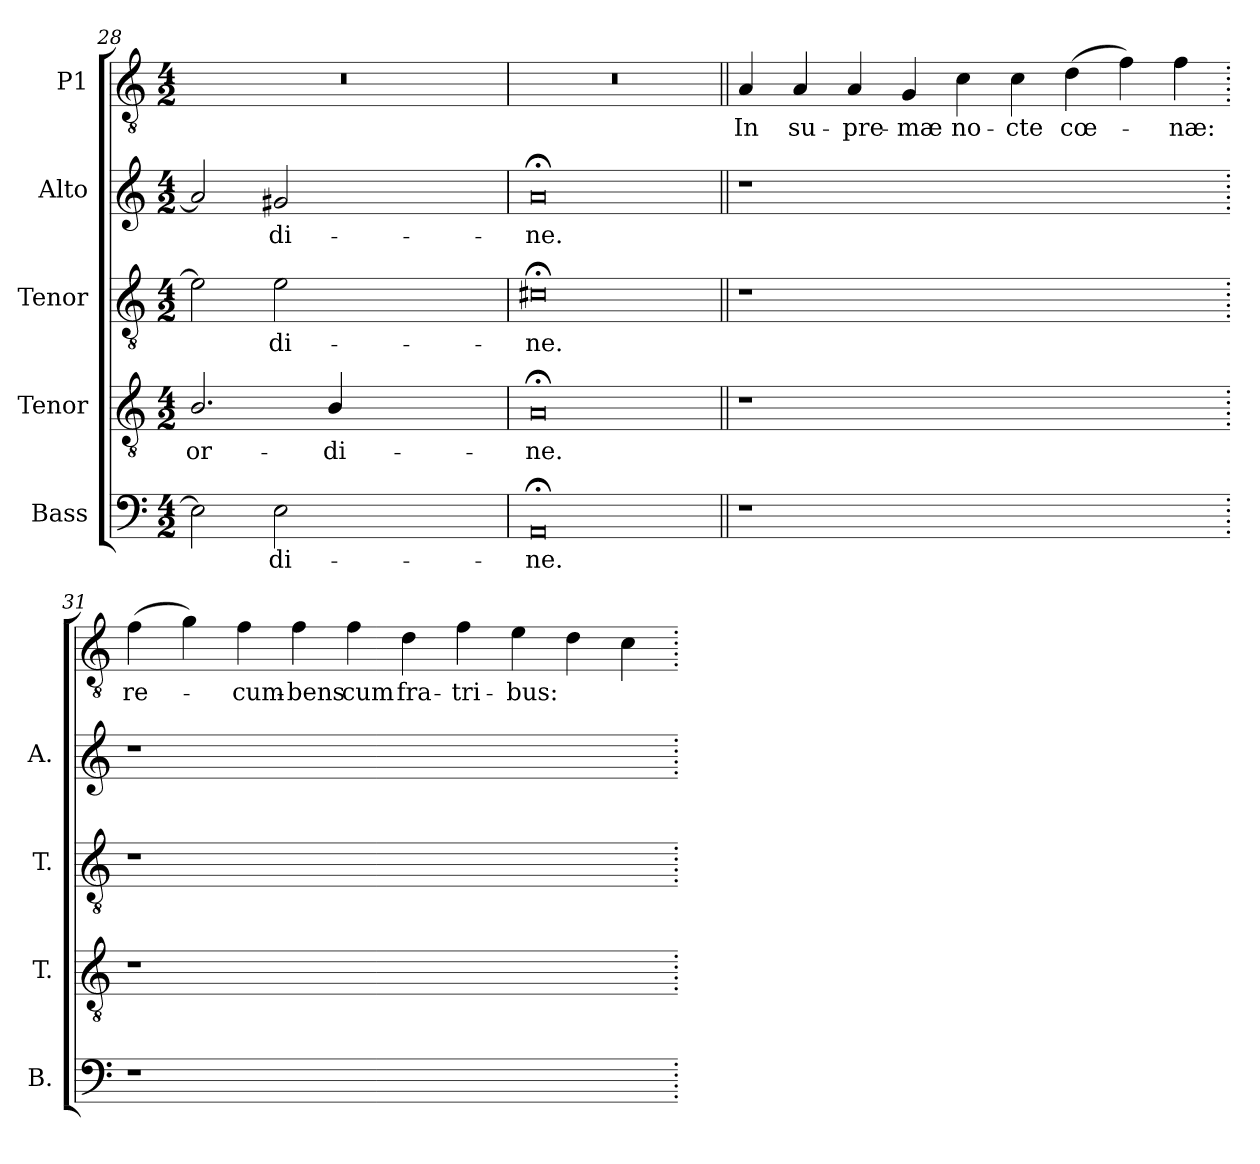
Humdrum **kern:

**kern	**text	**kern	**text	**kern	**text	**kern	**text	**kern	**text
*part5	*part5	*part4	*part4	*part3	*part3	*part2	*part2	*part1	*part1
*staff5	*staff5	*staff4	*staff4	*staff3	*staff3	*staff2	*staff2	*staff1	*staff1
*I"Bass	*	*I"Tenor	*	*I"Tenor	*	*I"Alto	*	*I"P1	*
*I'B.	*	*I'T.	*	*I'T.	*	*I'A.	*	*	*
*clefF4	*	*clefGv2	*	*clefGv2	*	*clefG2	*	*clefGv2	*
*	*	*ITrd7c12	*	*ITrd7c12	*	*	*	*ITrd7c12	*
*k[]	*	*k[]	*	*k[]	*	*k[]	*	*k[]	*
*C:	*	*C:	*	*C:	*	*C:	*	*C:	*
*M4/2	*	*M4/2	*	*M4/2	*	*M4/2	*	*M4/2	*
=28	=28	=28	=28	=28	=28	=28	=28	=28	=28
!	!	!	!LO:LY:b:color=#000000	!	!	!	!	!	!
2Ei\]	.	2.BBi/	or-	2Ei\]	.	2ai/]	.	0r	.
!	!LO:LY:b:color=#000000	!	!	!	!	!	!	!	!
!	!	!	!	!	!LO:LY:b:color=#000000	!	!	!	!
!	!	!	!	!	!	!	!LO:LY:b:color=#000000	!	!
2Ei\	-di-	.	.	2Ei\	-di-	2g#Xi/	-di-	.	.
!	!	!	!LO:LY:b:color=#000000	!	!	!	!	!	!
.	.	4BBi/	-di-	.	.	.	.	.	.
1ryy	.	1ryy	.	1ryy	.	1ryy	.	.	.
=29	=29	=29	=29	=29	=29	=29	=29	=29	=29
!	!LO:LY:b:color=#000000	!	!	!	!	!	!	!	!
!	!	!	!LO:LY:b:color=#000000	!	!	!	!	!	!
!	!	!	!	!	!LO:LY:b:color=#000000	!	!	!	!
!	!	!	!	!	!	!	!LO:LY:b:color=#000000	!LO:N:vis=1	!
0AA;i	-ne.	0AA;i	-ne.	0C#X;i	-ne.	0a;i	-ne.	0r	.
!!LO:LB:g=z
=30||	=30||	=30||	=30||	=30||	=30||	=30||	=30||	=30||	=30||
!LO:N:vis=1	!	!LO:N:vis=1	!	!LO:N:vis=1	!	!LO:N:vis=1	!	!	!
!	!	!	!	!	!	!	!	!	!LO:LY:b:color=#000000
0r	.	0r	.	0r	.	0r	.	4AAi/	In
!	!	!	!	!	!	!	!	!	!LO:LY:b:color=#000000
.	.	.	.	.	.	.	.	4AAi/	su-
!	!	!	!	!	!	!	!	!	!LO:LY:b:color=#000000
.	.	.	.	.	.	.	.	4AAi/	-pre-
!	!	!	!	!	!	!	!	!	!LO:LY:b:color=#000000
.	.	.	.	.	.	.	.	4GGi/	-mæ
!	!	!	!	!	!	!	!	!	!LO:LY:b:color=#000000
.	.	.	.	.	.	.	.	4Ci\	no-
!	!	!	!	!	!	!	!	!	!LO:LY:b:color=#000000
.	.	.	.	.	.	.	.	4Ci\	-cte
!	!	!	!	!	!	!	!	!	!LO:LY:b:color=#000000
.	.	.	.	.	.	.	.	(4Di\	cœ-
.	.	.	.	.	.	.	.	4Fi\)	.
!	!	!	!	!	!	!	!	!	!LO:LY:b:color=#000000
4ryy	.	4ryy	.	4ryy	.	4ryy	.	4Fi\	-næ:
=31.	=31.	=31.	=31.	=31.	=31.	=31.	=31.	=31.	=31.
!LO:N:vis=1	!	!LO:N:vis=1	!	!LO:N:vis=1	!	!LO:N:vis=1	!	!	!
!	!	!	!	!	!	!	!	!	!LO:LY:b:color=#000000
0r	.	0r	.	0r	.	0r	.	(4Fi\	re-
.	.	.	.	.	.	.	.	4Gi\)	.
!	!	!	!	!	!	!	!	!	!LO:LY:b:color=#000000
.	.	.	.	.	.	.	.	4Fi\	-cum-
!	!	!	!	!	!	!	!	!	!LO:LY:b:color=#000000
.	.	.	.	.	.	.	.	4Fi\	-bens
!	!	!	!	!	!	!	!	!	!LO:LY:b:color=#000000
.	.	.	.	.	.	.	.	4Fi\	cum
!	!	!	!	!	!	!	!	!	!LO:LY:b:color=#000000
.	.	.	.	.	.	.	.	4Di\	fra-
!	!	!	!	!	!	!	!	!	!LO:LY:b:color=#000000
.	.	.	.	.	.	.	.	4Fi\	-tri-
!	!	!	!	!	!	!	!	!	!LO:LY:b:color=#000000
.	.	.	.	.	.	.	.	4Ei\	-bus:
2ryy	.	2ryy	.	2ryy	.	2ryy	.	4Di\	.
.	.	.	.	.	.	.	.	4Ci\	.
=.	=.	=.	=.	=.	=.	=.	=.	=.	=.
*-	*-	*-	*-	*-	*-	*-	*-	*-	*-
